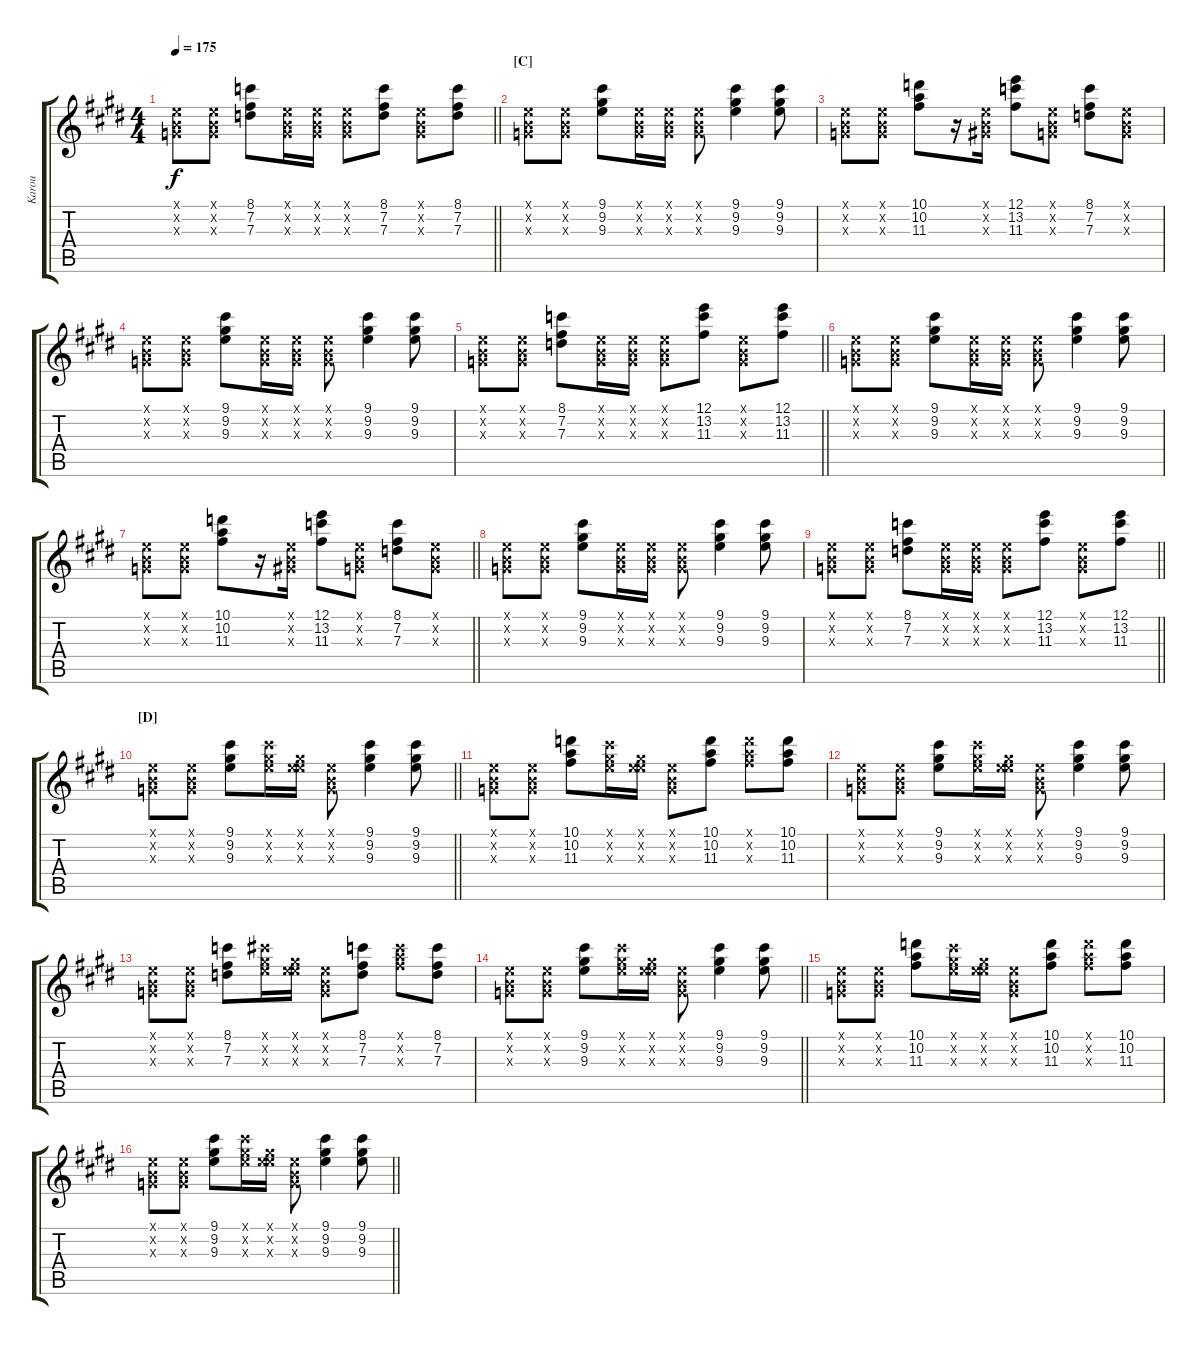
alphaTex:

\track ("Karou" "Karou") {instrument distortionguitar}
\staff {score tabs}
\tuning (E4 B3 G3 D3 A2 E2) {hide}
\ts (4 4)
\tempo 175
\clef g2
\barLineRight lightlight
\ks c#minor
(0.1{x} 0.2{x} 0.3{x}).8{dy f} (0.1{x} 0.2{x} 0.3{x}).8 (8.1 7.2 7.3).8 (0.1{x} 0.2{x} 0.3{x}).16 (0.1{x} 0.2{x} 0.3{x}).16 (0.1{x} 0.2{x} 0.3{x}).8 (8.1 7.2 7.3).8 (0.1{x} 0.2{x} 0.3{x}).8 (8.1 7.2 7.3).8 |
\section ("" "[C]")
(0.1{x} 0.2{x} 0.3{x}).8 (0.1{x} 0.2{x} 0.3{x}).8 (9.1 9.2 9.3).8 (0.1{x} 0.2{x} 0.3{x}).16 (0.1{x} 0.2{x} 0.3{x}).16 (0.1{x} 0.2{x} 0.3{x}).8 (9.1 9.2 9.3).4 (9.1 9.2 9.3).8 |
(0.1{x} 0.2{x} 0.3{x}).8 (0.1{x} 0.2{x} 0.3{x}).8 (10.1 10.2 11.3).8 r.16 (0.1{x} 0.2{x} 1.3{x}).16 (12.1 13.2 11.3).8 (0.1{x} 0.2{x} 0.3{x}).8 (8.1 7.2 7.3).8 (0.1{x} 0.2{x} 0.3{x}).8 |
(0.1{x} 0.2{x} 0.3{x}).8 (0.1{x} 0.2{x} 0.3{x}).8 (9.1 9.2 9.3).8 (0.1{x} 0.2{x} 0.3{x}).16 (0.1{x} 0.2{x} 0.3{x}).16 (0.1{x} 0.2{x} 0.3{x}).8 (9.1 9.2 9.3).4 (9.1 9.2 9.3).8 |
\barLineRight lightlight
(0.1{x} 0.2{x} 0.3{x}).8 (0.1{x} 0.2{x} 0.3{x}).8 (8.1 7.2 7.3).8 (0.1{x} 0.2{x} 0.3{x}).16 (0.1{x} 0.2{x} 0.3{x}).16 (0.1{x} 0.2{x} 0.3{x}).8 (12.1 13.2 11.3).8 (0.1{x} 0.2{x} 0.3{x}).8 (12.1 13.2 11.3).8 |
(0.1{x} 0.2{x} 0.3{x}).8 (0.1{x} 0.2{x} 0.3{x}).8 (9.1 9.2 9.3).8 (0.1{x} 0.2{x} 0.3{x}).16 (0.1{x} 0.2{x} 0.3{x}).16 (0.1{x} 0.2{x} 0.3{x}).8 (9.1 9.2 9.3).4 (9.1 9.2 9.3).8 |
\barLineRight lightlight
(0.1{x} 0.2{x} 0.3{x}).8 (0.1{x} 0.2{x} 0.3{x}).8 (10.1 10.2 11.3).8 r.16 (0.1{x} 0.2{x} 1.3{x}).16 (12.1 13.2 11.3).8 (0.1{x} 0.2{x} 0.3{x}).8 (8.1 7.2 7.3).8 (0.1{x} 0.2{x} 0.3{x}).8 |
(0.1{x} 0.2{x} 0.3{x}).8 (0.1{x} 0.2{x} 0.3{x}).8 (9.1 9.2 9.3).8 (0.1{x} 0.2{x} 0.3{x}).16 (0.1{x} 0.2{x} 0.3{x}).16 (0.1{x} 0.2{x} 0.3{x}).8 (9.1 9.2 9.3).4 (9.1 9.2 9.3).8 |
\barLineRight lightlight
(0.1{x} 0.2{x} 0.3{x}).8 (0.1{x} 0.2{x} 0.3{x}).8 (8.1 7.2 7.3).8 (0.1{x} 0.2{x} 0.3{x}).16 (0.1{x} 0.2{x} 0.3{x}).16 (0.1{x} 0.2{x} 0.3{x}).8 (12.1 13.2 11.3).8 (0.1{x} 0.2{x} 0.3{x}).8 (12.1 13.2 11.3).8 |
\section ("" "[D]")
\barLineRight lightlight
(0.1{x} 0.2{x} 0.3{x}).8 (0.1{x} 0.2{x} 0.3{x}).8 (9.1 9.2 9.3).8 (9.1{x} 9.2{x} 9.3{x}).16 (0.1{x} 9.2{x} 9.3{x}).16 (0.1{x} 0.2{x} 0.3{x}).8 (9.1 9.2 9.3).4 (9.1 9.2 9.3).8 |
(0.1{x} 0.2{x} 0.3{x}).8 (0.1{x} 0.2{x} 0.3{x}).8 (10.1 10.2 11.3).8 (9.1{x} 9.2{x} 9.3{x}).16 (0.1{x} 9.2{x} 9.3{x}).16 (0.1{x} 0.2{x} 0.3{x}).8 (10.1 10.2 11.3).8 (10.1{x} 10.2{x} 11.3{x}).8 (10.1 10.2 11.3).8 |
(0.1{x} 0.2{x} 0.3{x}).8 (0.1{x} 0.2{x} 0.3{x}).8 (9.1 9.2 9.3).8 (9.1{x} 9.2{x} 9.3{x}).16 (0.1{x} 9.2{x} 9.3{x}).16 (0.1{x} 0.2{x} 0.3{x}).8 (9.1 9.2 9.3).4 (9.1 9.2 9.3).8 |
(0.1{x} 0.2{x} 0.3{x}).8 (0.1{x} 0.2{x} 0.3{x}).8 (8.1 7.2 7.3).8 (9.1{x} 9.2{x} 9.3{x}).16 (0.1{x} 9.2{x} 9.3{x}).16 (0.1{x} 0.2{x} 0.3{x}).8 (8.1 7.2 7.3).8 (8.1{x} 10.2{x} 11.3{x}).8 (8.1 7.2 7.3).8 |
\barLineRight lightlight
(0.1{x} 0.2{x} 0.3{x}).8 (0.1{x} 0.2{x} 0.3{x}).8 (9.1 9.2 9.3).8 (9.1{x} 9.2{x} 9.3{x}).16 (0.1{x} 9.2{x} 9.3{x}).16 (0.1{x} 0.2{x} 0.3{x}).8 (9.1 9.2 9.3).4 (9.1 9.2 9.3).8 |
(0.1{x} 0.2{x} 0.3{x}).8 (0.1{x} 0.2{x} 0.3{x}).8 (10.1 10.2 11.3).8 (9.1{x} 9.2{x} 9.3{x}).16 (0.1{x} 9.2{x} 9.3{x}).16 (0.1{x} 0.2{x} 0.3{x}).8 (10.1 10.2 11.3).8 (10.1{x} 10.2{x} 11.3{x}).8 (10.1 10.2 11.3).8 |
\barLineRight lightlight
(0.1{x} 0.2{x} 0.3{x}).8 (0.1{x} 0.2{x} 0.3{x}).8 (9.1 9.2 9.3).8 (9.1{x} 9.2{x} 9.3{x}).16 (0.1{x} 9.2{x} 9.3{x}).16 (0.1{x} 0.2{x} 0.3{x}).8 (9.1 9.2 9.3).4 (9.1 9.2 9.3).8
